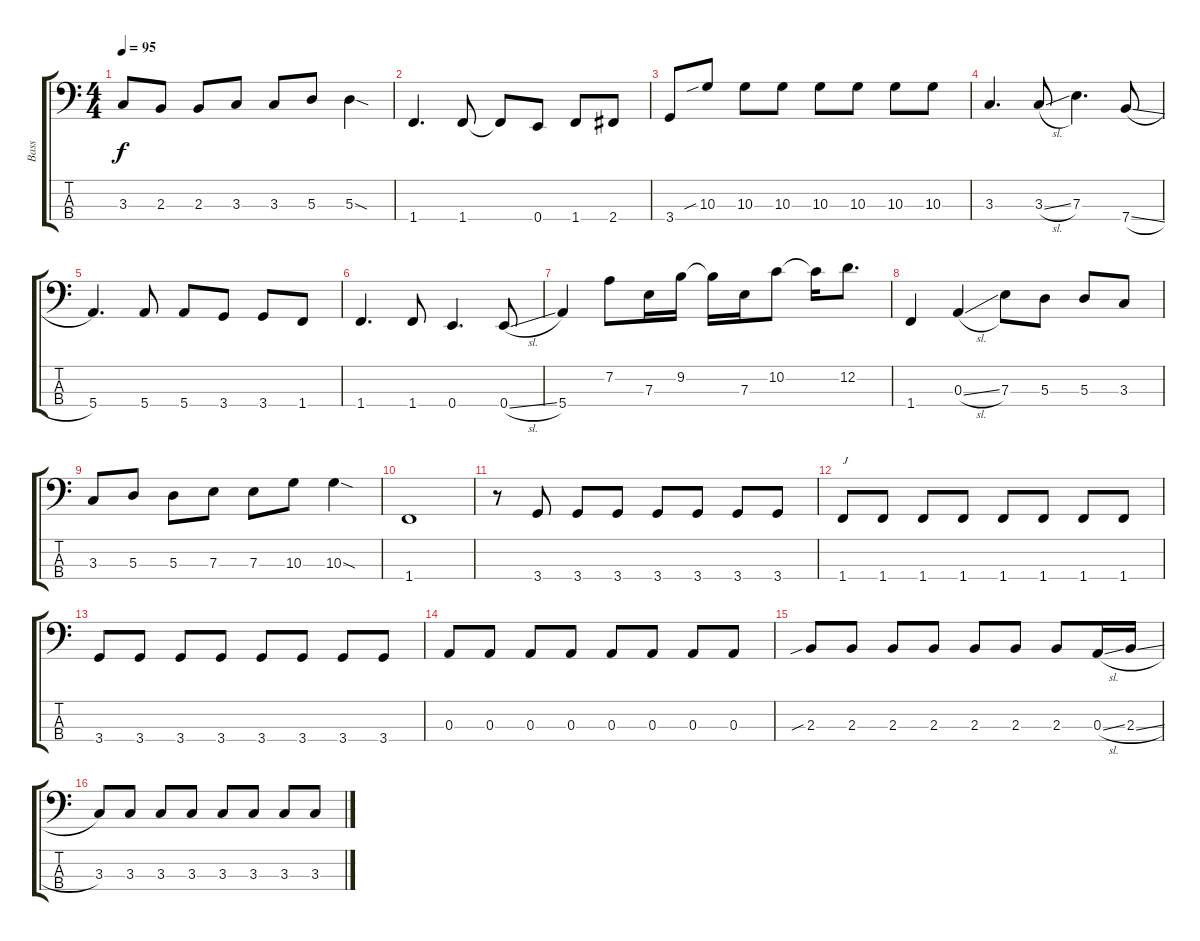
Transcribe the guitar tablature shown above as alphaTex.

\track ("Bass" "Bass") {instrument electricbassfinger}
\staff {score tabs}
\tuning (G2 D2 A1 E1) {hide}
\ts (4 4)
\tempo 95
\clef f4
\ks c
3.3.8{dy f} 2.3.8 2.3.8 3.3.8 3.3.8 5.3.8 5.3{sod}.4 |
1.4.4{d} 1.4.8 1.4{t}.8 0.4.8 1.4.8 2.4.8 |
3.4.8 10.3{sib}.8 10.3.8 10.3.8 10.3.8 10.3.8 10.3.8 10.3.8 |
3.3.4{d} 3.3{sl}.8 7.3.4{d} 7.4{sl}.8 |
5.4.4{d} 5.4.8 5.4.8 3.4.8 3.4.8 1.4.8 |
1.4.4{d} 1.4.8 0.4.4{d} 0.4{sl}.8 |
5.4.4 7.2.8 7.3.16 9.2.16 9.2{t}.16 7.3.16 10.2.8 10.2{t}.16 12.2.8{d} |
1.4.4 0.3{sl}.4 7.3.8 5.3.8 5.3.8 3.3.8 |
3.3.8 5.3.8 5.3.8 7.3.8 7.3.8 10.3.8 10.3{sod}.4 |
1.4.1 |
r.8 3.4.8 3.4.8 3.4.8 3.4.8 3.4.8 3.4.8 3.4.8 |
1.4.8{txt "J"} 1.4.8 1.4.8 1.4.8 1.4.8 1.4.8 1.4.8 1.4.8 |
3.4.8 3.4.8 3.4.8 3.4.8 3.4.8 3.4.8 3.4.8 3.4.8 |
0.3.8 0.3.8 0.3.8 0.3.8 0.3.8 0.3.8 0.3.8 0.3.8 |
2.3{sib}.8 2.3.8 2.3.8 2.3.8 2.3.8 2.3.8 2.3.8 0.3{sl}.16 2.3{sl}.16 |
3.3.8 3.3.8 3.3.8 3.3.8 3.3.8 3.3.8 3.3.8 3.3{sl}.8
